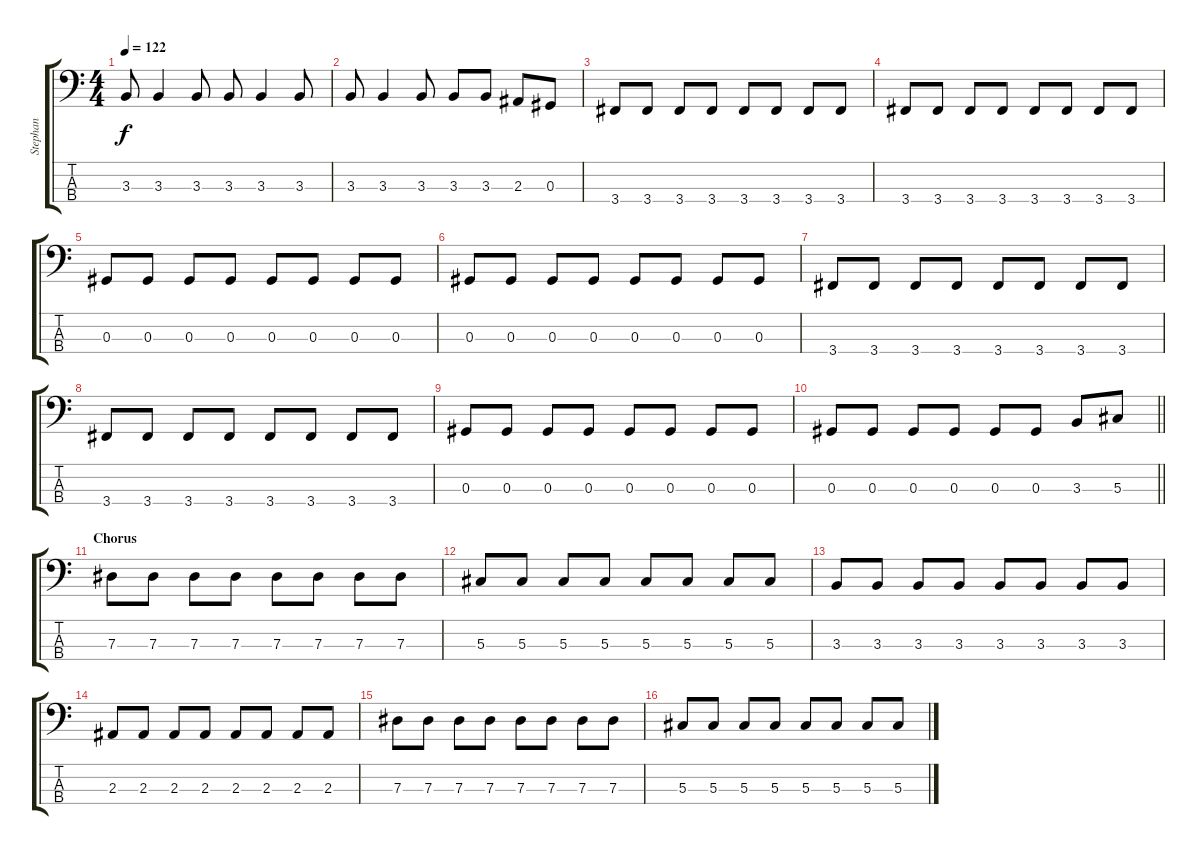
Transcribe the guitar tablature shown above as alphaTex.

\track ("Stephan" "Stephan") {instrument electricbasspick}
\staff {score tabs}
\tuning (Gb2 Db2 Ab1 Eb1) {hide}
\ts (4 4)
\tempo 122
\clef f4
\ks c
3.3.8{dy f} 3.3.4 3.3.8 3.3.8 3.3.4 3.3.8 |
3.3.8 3.3.4 3.3.8 3.3.8 3.3.8 2.3.8 0.3.8 |
3.4.8 3.4.8 3.4.8 3.4.8 3.4.8 3.4.8 3.4.8 3.4.8 |
3.4.8 3.4.8 3.4.8 3.4.8 3.4.8 3.4.8 3.4.8 3.4.8 |
0.3.8 0.3.8 0.3.8 0.3.8 0.3.8 0.3.8 0.3.8 0.3.8 |
0.3.8 0.3.8 0.3.8 0.3.8 0.3.8 0.3.8 0.3.8 0.3.8 |
3.4.8 3.4.8 3.4.8 3.4.8 3.4.8 3.4.8 3.4.8 3.4.8 |
3.4.8 3.4.8 3.4.8 3.4.8 3.4.8 3.4.8 3.4.8 3.4.8 |
0.3.8 0.3.8 0.3.8 0.3.8 0.3.8 0.3.8 0.3.8 0.3.8 |
\barLineRight lightlight
0.3.8 0.3.8 0.3.8 0.3.8 0.3.8 0.3.8 3.3.8 5.3.8 |
\section ("" "Chorus")
7.3.8 7.3.8 7.3.8 7.3.8 7.3.8 7.3.8 7.3.8 7.3.8 |
5.3.8 5.3.8 5.3.8 5.3.8 5.3.8 5.3.8 5.3.8 5.3.8 |
3.3.8 3.3.8 3.3.8 3.3.8 3.3.8 3.3.8 3.3.8 3.3.8 |
2.3.8 2.3.8 2.3.8 2.3.8 2.3.8 2.3.8 2.3.8 2.3.8 |
7.3.8 7.3.8 7.3.8 7.3.8 7.3.8 7.3.8 7.3.8 7.3.8 |
5.3.8 5.3.8 5.3.8 5.3.8 5.3.8 5.3.8 5.3.8 5.3.8
